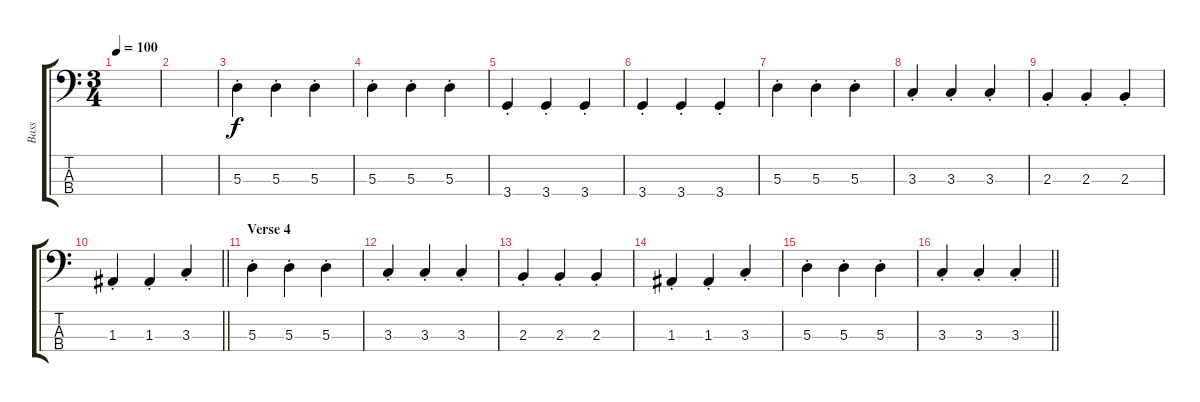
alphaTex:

\track ("Bass" "Bass") {instrument electricbassfinger}
\staff {score tabs}
\tuning (G2 D2 A1 E1) {hide}
\ts (3 4)
\tempo 100
\clef f4
\ks c
|
|
5.3{st}.4 5.3{st}.4 5.3{st}.4 |
5.3{st}.4 5.3{st}.4 5.3{st}.4 |
3.4{st}.4 3.4{st}.4 3.4{st}.4 |
3.4{st}.4 3.4{st}.4 3.4{st}.4 |
5.3{st}.4 5.3{st}.4 5.3{st}.4 |
3.3{st}.4 3.3{st}.4 3.3{st}.4 |
2.3{st}.4 2.3{st}.4 2.3{st}.4 |
\barLineRight lightlight
1.3{st}.4 1.3{st}.4 3.3{st}.4 |
\section ("" "Verse 4")
5.3{st}.4 5.3{st}.4 5.3{st}.4 |
3.3{st}.4 3.3{st}.4 3.3{st}.4 |
2.3{st}.4 2.3{st}.4 2.3{st}.4 |
1.3{st}.4 1.3{st}.4 3.3{st}.4 |
5.3{st}.4 5.3{st}.4 5.3{st}.4 |
\barLineRight lightlight
3.3{st}.4 3.3{st}.4 3.3{st}.4
